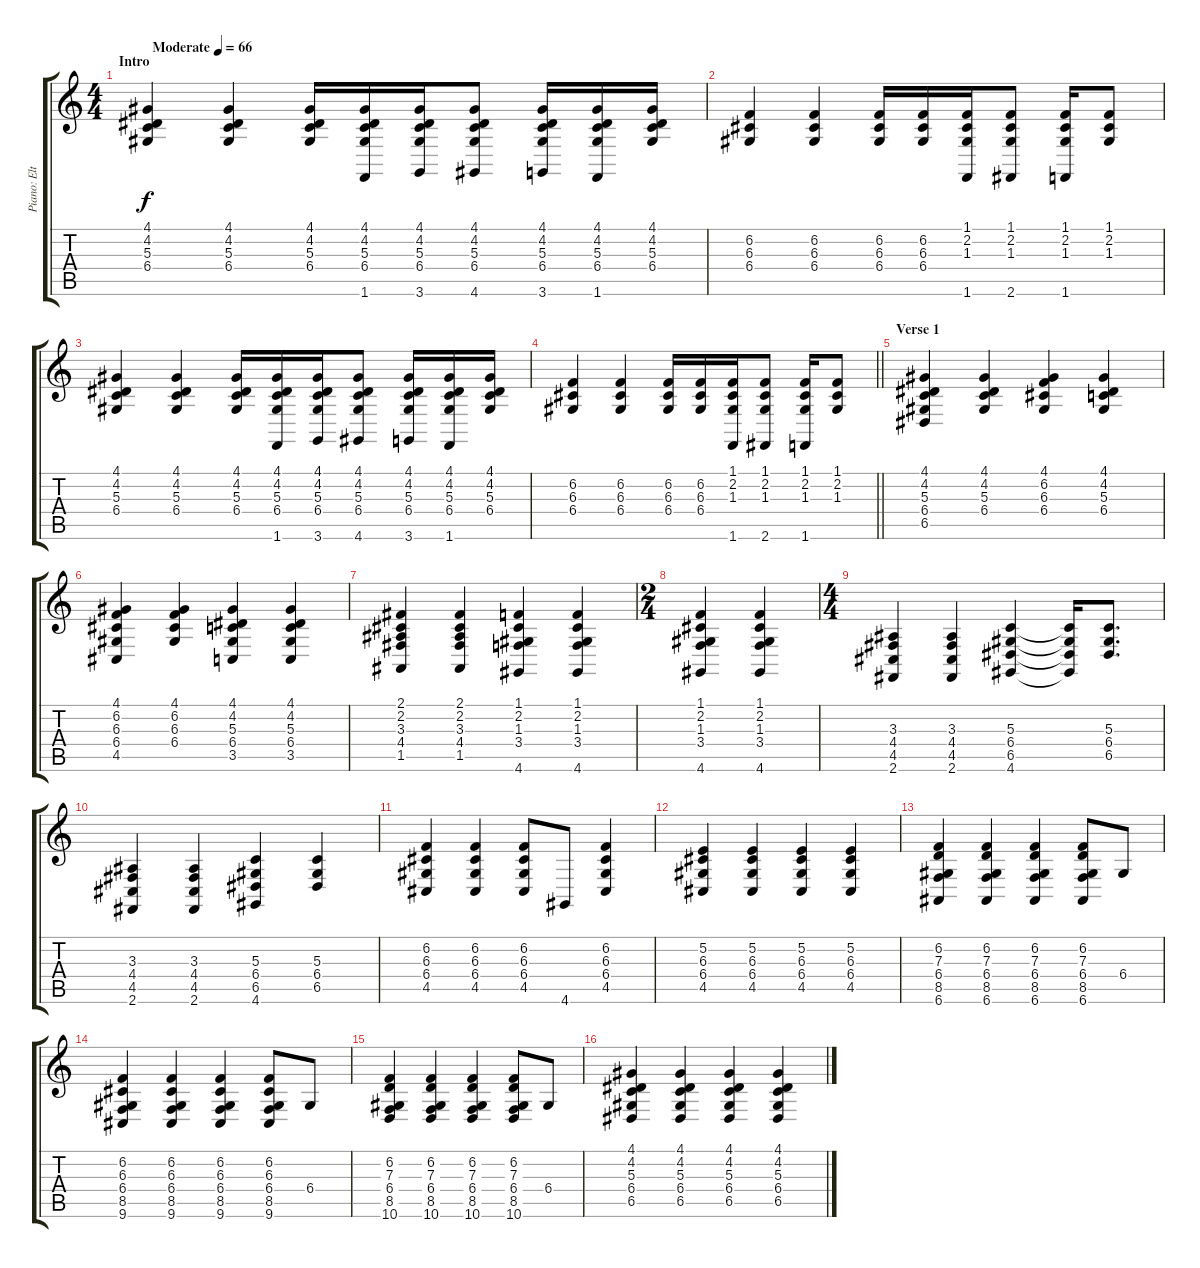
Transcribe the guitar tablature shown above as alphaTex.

\track ("Piano: Elton John" "Piano: Elt") {instrument acousticgrandpiano}
\staff {score tabs}
\tuning (E4 B3 G3 D3 A2 E2) {hide}
\ts (4 4)
\section ("" "Intro")
\tempo (66 "Moderate")
\clef g2
\ks c
(4.1 4.2 5.3 6.4).4{dy f instrument acousticgrandpiano} (4.1 4.2 5.3 6.4).4 (4.1 4.2 5.3 6.4).16 (4.1 4.2 5.3 6.4 1.6).16 (4.1 4.2 5.3 6.4 3.6).16 (4.1 4.2 5.3 6.4 4.6).8 (4.1 4.2 5.3 6.4 3.6).16 (4.1 4.2 5.3 6.4 1.6).16 (4.1 4.2 5.3 6.4).16 |
(6.2 6.3 6.4).4 (6.2 6.3 6.4).4 (6.2 6.3 6.4).16 (6.2 6.3 6.4).16 (1.1 2.2 1.3 1.6).16 (1.1 2.2 1.3 2.6).8 (1.1 2.2 1.3 1.6).16 (1.1 2.2 1.3).8 |
(4.1 4.2 5.3 6.4).4 (4.1 4.2 5.3 6.4).4 (4.1 4.2 5.3 6.4).16 (4.1 4.2 5.3 6.4 1.6).16 (4.1 4.2 5.3 6.4 3.6).16 (4.1 4.2 5.3 6.4 4.6).8 (4.1 4.2 5.3 6.4 3.6).16 (4.1 4.2 5.3 6.4 1.6).16 (4.1 4.2 5.3 6.4).16 |
\barLineRight lightlight
(6.2 6.3 6.4).4 (6.2 6.3 6.4).4 (6.2 6.3 6.4).16 (6.2 6.3 6.4).16 (1.1 2.2 1.3 1.6).16 (1.1 2.2 1.3 2.6).8 (1.1 2.2 1.3 1.6).16 (1.1 2.2 1.3).8 |
\section ("" "Verse 1")
(4.1 4.2 5.3 6.4 6.5).4 (4.1 4.2 5.3 6.4).4 (4.1 6.2 6.3 6.4).4 (4.1 4.2 5.3 6.4).4 |
(4.1 6.2 6.3 6.4 4.5).4 (4.1 6.2 6.3 6.4).4 (4.1 4.2 5.3 6.4 3.5).4 (4.1 4.2 5.3 6.4 3.5).4 |
(2.1 2.2 3.3 4.4 1.5).4 (2.1 2.2 3.3 4.4 1.5).4 (1.1 2.2 1.3 3.4 4.6).4 (1.1 2.2 1.3 3.4 4.6).4 |
\ts (2 4)
(1.1 2.2 1.3 3.4 4.6).4 (1.1 2.2 1.3 3.4 4.6).4 |
\ts (4 4)
(3.3 4.4 4.5 2.6).4 (3.3 4.4 4.5 2.6).4 (5.3 6.4 6.5 4.6).4 (5.3{t} 6.4{t} 6.5{t} 4.6{t}).16 (5.3 6.4 6.5).8{d} |
(3.3 4.4 4.5 2.6).4 (3.3 4.4 4.5 2.6).4 (5.3 6.4 6.5 4.6).4 (5.3 6.4 6.5).4 |
(6.2 6.3 6.4 4.5).4 (6.2 6.3 6.4 4.5).4 (6.2 6.3 6.4 4.5).8 4.6.8 (6.2 6.3 6.4 4.5).4 |
(5.2 6.3 6.4 4.5).4 (5.2 6.3 6.4 4.5).4 (5.2 6.3 6.4 4.5).4 (5.2 6.3 6.4 4.5).4 |
(6.2 7.3 6.4 8.5 6.6).4 (6.2 7.3 6.4 8.5 6.6).4 (6.2 7.3 6.4 8.5 6.6).4 (6.2 7.3 6.4 8.5 6.6).8 6.4.8 |
(6.2 6.3 6.4 8.5 9.6).4 (6.2 6.3 6.4 8.5 9.6).4 (6.2 6.3 6.4 8.5 9.6).4 (6.2 6.3 6.4 8.5 9.6).8 6.4.8 |
(6.2 7.3 6.4 8.5 10.6).4 (6.2 7.3 6.4 8.5 10.6).4 (6.2 7.3 6.4 8.5 10.6).4 (6.2 7.3 6.4 8.5 10.6).8 6.4.8 |
(4.1 4.2 5.3 6.4 6.5).4 (4.1 4.2 5.3 6.4 6.5).4 (4.1 4.2 5.3 6.4 6.5).4 (4.1 4.2 5.3 6.4 6.5).4
